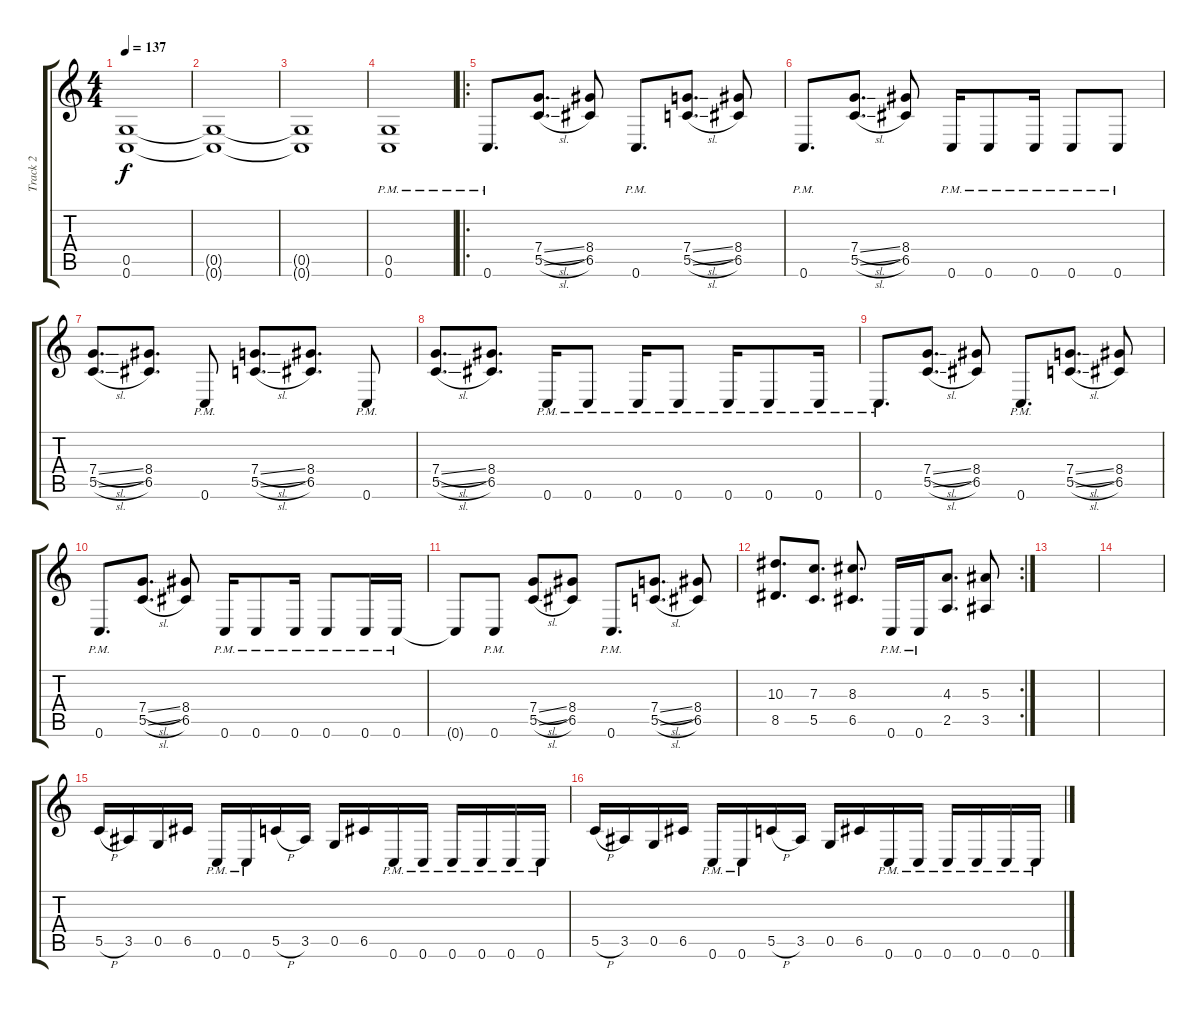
\track ("Track 2" "Track 2") {instrument distortionguitar}
\staff {score tabs}
\tuning (D4 A3 F3 C3 G2 C2) {hide}
\ts (4 4)
\tempo 137
\clef g2
\ks c
(0.5 0.6).1{dy f} |
(0.5{t} 0.6{t}).1 |
(0.5{t} 0.6{t}).1 |
(0.5{pm} 0.6{pm}).1 |
\ro
0.6{pm}.8{d} (7.4{sl} 5.5{sl}).8{d} (8.4 6.5).8 0.6{pm}.8{d} (7.4{sl} 5.5{sl}).8{d} (8.4 6.5).8 |
0.6{pm}.8{d} (7.4{sl} 5.5{sl}).8{d} (8.4 6.5).8 0.6{pm}.16 0.6{pm}.8 0.6{pm}.16 0.6{pm}.8 0.6{pm}.8 |
(7.4{sl} 5.5{sl}).8{d} (8.4 6.5).8{d} 0.6{pm}.8 (7.4{sl} 5.5{sl}).8{d} (8.4 6.5).8{d} 0.6{pm}.8 |
(7.4{sl} 5.5{sl}).8{d} (8.4 6.5).8{d} 0.6{pm}.16 0.6{pm}.8 0.6{pm}.16 0.6{pm}.8 0.6{pm}.16 0.6{pm}.8 0.6{pm}.16 |
0.6{pm}.8{d} (7.4{sl} 5.5{sl}).8{d} (8.4 6.5).8 0.6{pm}.8{d} (7.4{sl} 5.5{sl}).8{d} (8.4 6.5).8 |
0.6{pm}.8{d} (7.4{sl} 5.5{sl}).8{d} (8.4 6.5).8 0.6{pm}.16 0.6{pm}.8 0.6{pm}.16 0.6{pm}.8 0.6{pm}.16 0.6{pm}.16 |
0.6{t}.8 0.6{pm}.8 (7.4{sl} 5.5{sl}).8 (8.4 6.5).8 0.6{pm}.8{d} (7.4{sl} 5.5{sl}).8{d} (8.4 6.5).8 |
\rc 2
(10.3 8.5).8{d} (7.3 5.5).8{d} (8.3 6.5).8{d} 0.6{pm}.16 0.6{pm}.16 (4.3 2.5).8{d} (5.3 3.5).8 |
|
|
5.5{h}.16 3.5.16 0.5.16 6.5.16 0.6{pm}.16 0.6{pm}.16 5.5{h}.16 3.5.16 0.5.16 6.5.16 0.6{pm}.16 0.6{pm}.16 0.6{pm}.16 0.6{pm}.16 0.6{pm}.16 0.6{pm}.16 |
5.5{h}.16 3.5.16 0.5.16 6.5.16 0.6{pm}.16 0.6{pm}.16 5.5{h}.16 3.5.16 0.5.16 6.5.16 0.6{pm}.16 0.6{pm}.16 0.6{pm}.16 0.6{pm}.16 0.6{pm}.16 0.6{pm}.16
